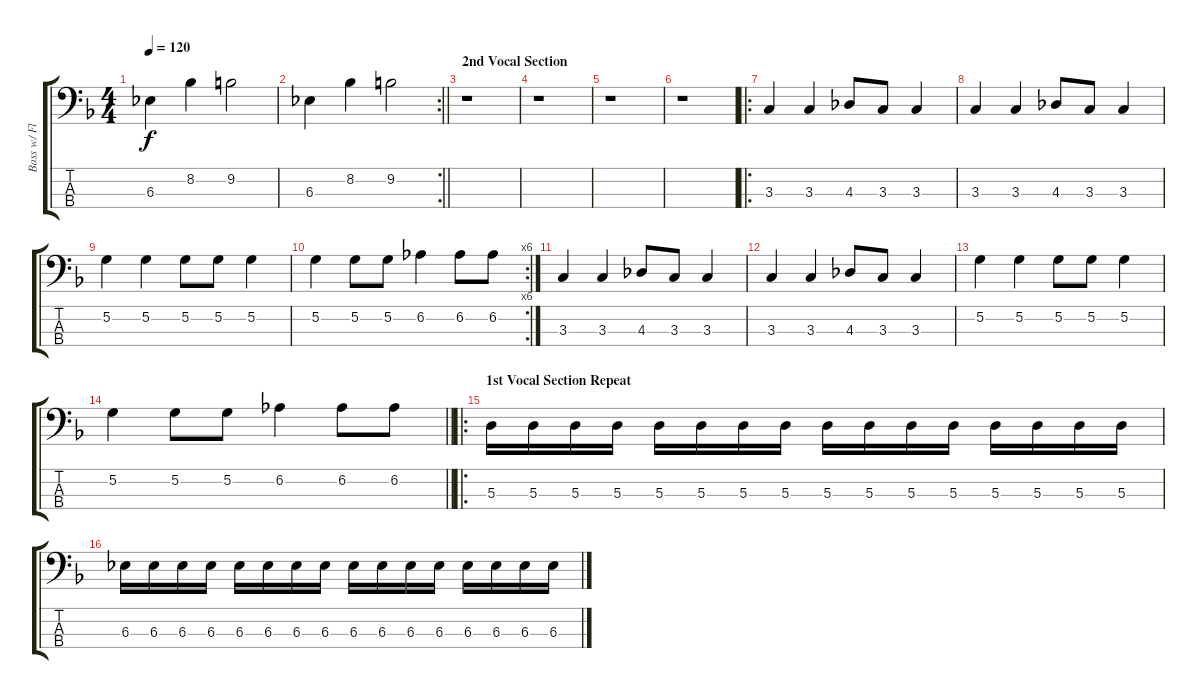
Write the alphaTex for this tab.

\track ("Bass w/ Flange" "Bass w/ Fl") {instrument electricbasspick}
\staff {score tabs}
\tuning (G2 D2 A1 E1) {hide}
\ts (4 4)
\tempo 120
\clef f4
\ks dminor
6.3.4{dy f} 8.2.4 9.2.2 |
\rc 2
\barLineRight lightlight
6.3.4 8.2.4 9.2.2 |
\section ("" "2nd Vocal Section")
r.1 |
r.1 |
r.1 |
r.1 |
\ro
3.3.4 3.3.4 4.3.8 3.3.8 3.3.4 |
3.3.4 3.3.4 4.3.8 3.3.8 3.3.4 |
5.2.4 5.2.4 5.2.8 5.2.8 5.2.4 |
\rc 6
5.2.4 5.2.8 5.2.8 6.2.4 6.2.8 6.2.8 |
3.3.4 3.3.4 4.3.8 3.3.8 3.3.4 |
3.3.4 3.3.4 4.3.8 3.3.8 3.3.4 |
5.2.4 5.2.4 5.2.8 5.2.8 5.2.4 |
\barLineRight lightlight
5.2.4 5.2.8 5.2.8 6.2.4 6.2.8 6.2.8 |
\ro
\section ("" "1st Vocal Section Repeat")
5.3.16 5.3.16 5.3.16 5.3.16 5.3.16 5.3.16 5.3.16 5.3.16 5.3.16 5.3.16 5.3.16 5.3.16 5.3.16 5.3.16 5.3.16 5.3.16 |
6.3.16 6.3.16 6.3.16 6.3.16 6.3.16 6.3.16 6.3.16 6.3.16 6.3.16 6.3.16 6.3.16 6.3.16 6.3.16 6.3.16 6.3.16 6.3.16
